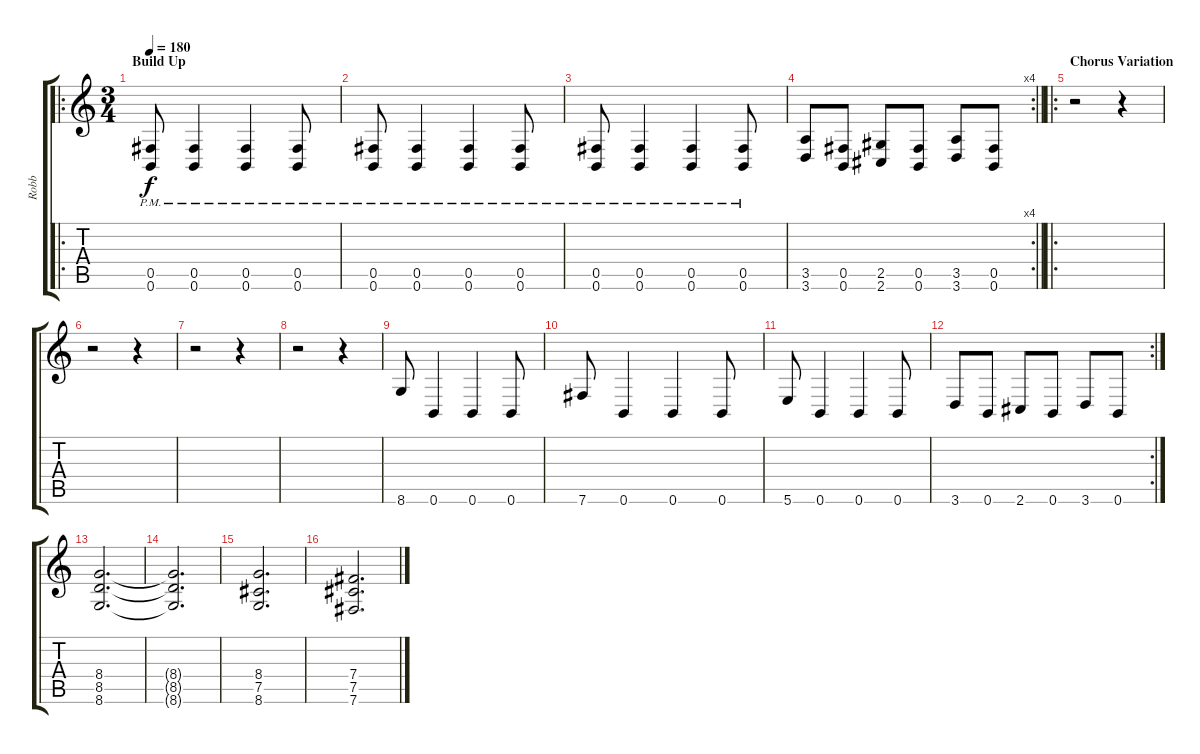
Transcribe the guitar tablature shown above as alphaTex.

\track ("Robb" "Robb") {instrument distortionguitar}
\staff {score tabs}
\tuning (Db4 Ab3 E3 B2 Gb2 B1) {hide}
\ro
\ts (3 4)
\section ("" "Build Up")
\tempo 180
\clef g2
\ks c
(0.5{pm} 0.6{pm}).8{dy f} (0.5{pm} 0.6{pm}).4 (0.5{pm} 0.6{pm}).4 (0.5{pm} 0.6{pm}).8 |
(0.5{pm} 0.6{pm}).8 (0.5{pm} 0.6{pm}).4 (0.5{pm} 0.6{pm}).4 (0.5{pm} 0.6{pm}).8 |
(0.5{pm} 0.6{pm}).8 (0.5{pm} 0.6{pm}).4 (0.5{pm} 0.6{pm}).4 (0.5{pm} 0.6{pm}).8 |
\rc 4
\barLineRight lightlight
(3.5 3.6).8 (0.5 0.6).8 (2.5 2.6).8 (0.5 0.6).8 (3.5 3.6).8 (0.5 0.6).8 |
\ro
\section ("" "Chorus Variation")
r.2 r.4 |
r.2 r.4 |
r.2 r.4 |
r.2 r.4 |
8.6.8 0.6.4 0.6.4 0.6.8 |
7.6.8 0.6.4 0.6.4 0.6.8 |
5.6.8 0.6.4 0.6.4 0.6.8 |
\rc 2
3.6.8 0.6.8 2.6.8 0.6.8 3.6.8 0.6.8 |
(8.4 8.5 8.6).2{d} |
(8.4{t} 8.5{t} 8.6{t}).2{d} |
(8.4 7.5 8.6).2{d} |
(7.4 7.5 7.6).2{d}
